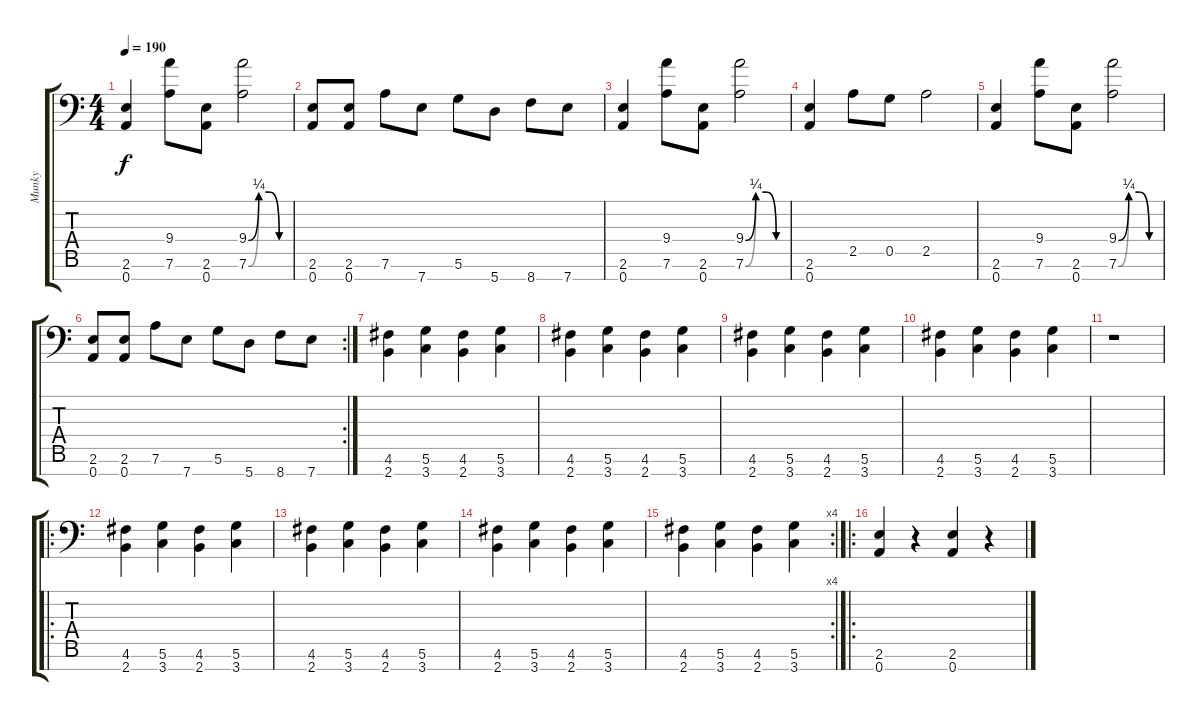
\track ("Munky" "Munky") {instrument distortionguitar}
\staff {score tabs}
\tuning (D4 A3 F3 C3 G2 D2 A1) {hide}
\ts (4 4)
\tempo 190
\clef f4
\ks c
(2.6 0.7).4{dy f instrument distortionguitar} (9.4 7.6).8 (2.6 0.7).8 (9.4{be (custom 0 0 15 1 30 1 45 0 60 0)} 7.6{be (custom 0 0 15 1 30 1 45 0 60 0)}).2 |
(2.6 0.7).8 (2.6 0.7).8 7.6.8 7.7.8 5.6.8 5.7.8 8.7.8 7.7.8 |
(2.6 0.7).4{instrument distortionguitar} (9.4 7.6).8 (2.6 0.7).8 (9.4{be (custom 0 0 15 1 30 1 45 0 60 0)} 7.6{be (custom 0 0 15 1 30 1 45 0 60 0)}).2 |
(2.6 0.7).4 2.5.8 0.5.8 2.5.2 |
(2.6 0.7).4{instrument distortionguitar} (9.4 7.6).8 (2.6 0.7).8 (9.4{be (custom 0 0 15 1 30 1 45 0 60 0)} 7.6{be (custom 0 0 15 1 30 1 45 0 60 0)}).2 |
\rc 2
(2.6 0.7).8 (2.6 0.7).8 7.6.8 7.7.8 5.6.8 5.7.8 8.7.8 7.7.8 |
(4.6 2.7).4 (5.6 3.7).4 (4.6 2.7).4 (5.6 3.7).4 |
(4.6 2.7).4 (5.6 3.7).4 (4.6 2.7).4 (5.6 3.7).4 |
(4.6 2.7).4 (5.6 3.7).4 (4.6 2.7).4 (5.6 3.7).4 |
(4.6 2.7).4 (5.6 3.7).4 (4.6 2.7).4 (5.6 3.7).4 |
r.1 |
\ro
(4.6 2.7).4 (5.6 3.7).4 (4.6 2.7).4 (5.6 3.7).4 |
(4.6 2.7).4 (5.6 3.7).4 (4.6 2.7).4 (5.6 3.7).4 |
(4.6 2.7).4 (5.6 3.7).4 (4.6 2.7).4 (5.6 3.7).4 |
\rc 4
(4.6 2.7).4 (5.6 3.7).4 (4.6 2.7).4 (5.6 3.7).4 |
\ro
(2.6 0.7).4 r.4 (2.6 0.7).4 r.4
